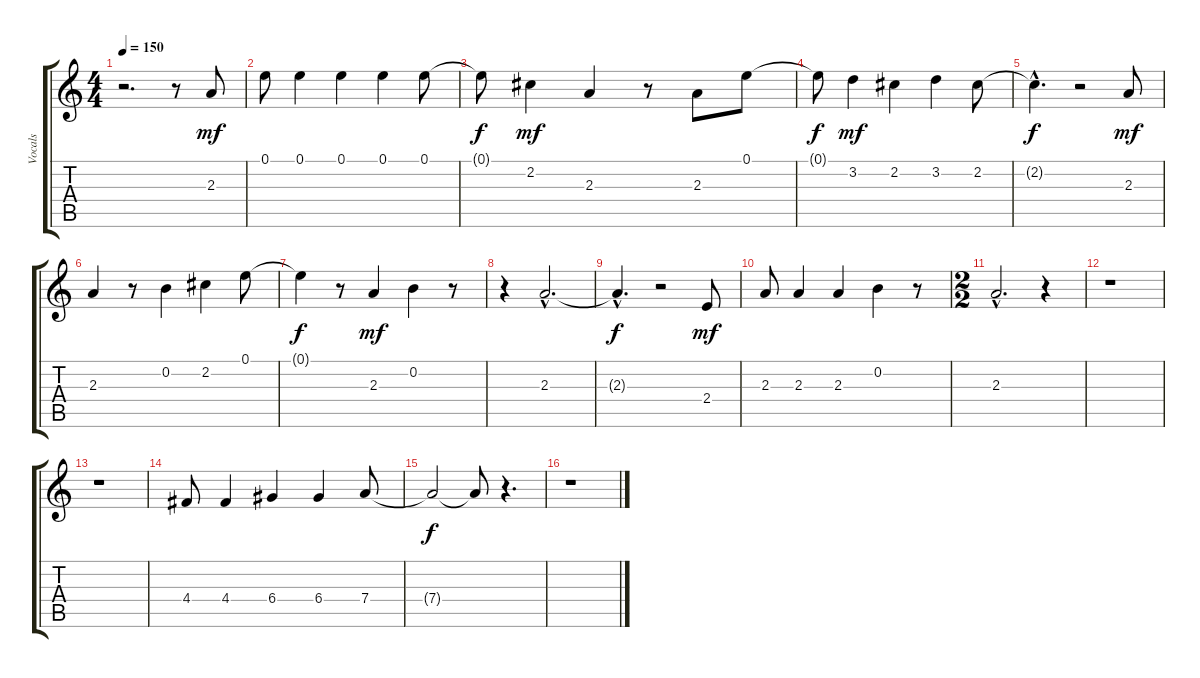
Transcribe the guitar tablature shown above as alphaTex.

\track ("Vocals" "Vocals") {instrument electricguitarjazz}
\staff {score tabs}
\tuning (E4 B3 G3 D3 A2 E2) {hide}
\ts (4 4)
\tempo 150
\clef g2
\ks c
r.2{d dy f} r.8 2.3.8{dy mf} |
0.1.8 0.1.4 0.1.4 0.1.4 0.1.8 |
0.1{t}.8{dy f} 2.2.4{dy mf} 2.3.4 r.8 2.3.8 0.1.8 |
0.1{t}.8{dy f} 3.2.4{dy mf} 2.2.4 3.2.4 2.2.8 |
2.2{hac t}.4{d dy f} r.2 2.3.8{dy mf} |
2.3.4 r.8 0.2.4 2.2.4 0.1.8 |
0.1{t}.4{dy f} r.8 2.3.4{dy mf} 0.2.4 r.8 |
r.4 2.3{hac}.2{d} |
2.3{hac t}.4{d dy f} r.2 2.4.8{dy mf} |
2.3.8 2.3.4 2.3.4 0.2.4 r.8 |
\ts (2 2)
2.3{hac}.2{d} r.4 |
r.1 |
r.1 |
4.4.8 4.4.4 6.4.4 6.4.4 7.4.8 |
7.4{t}.2{dy f} 7.4{t}.8 r.4{d} |
r.1
